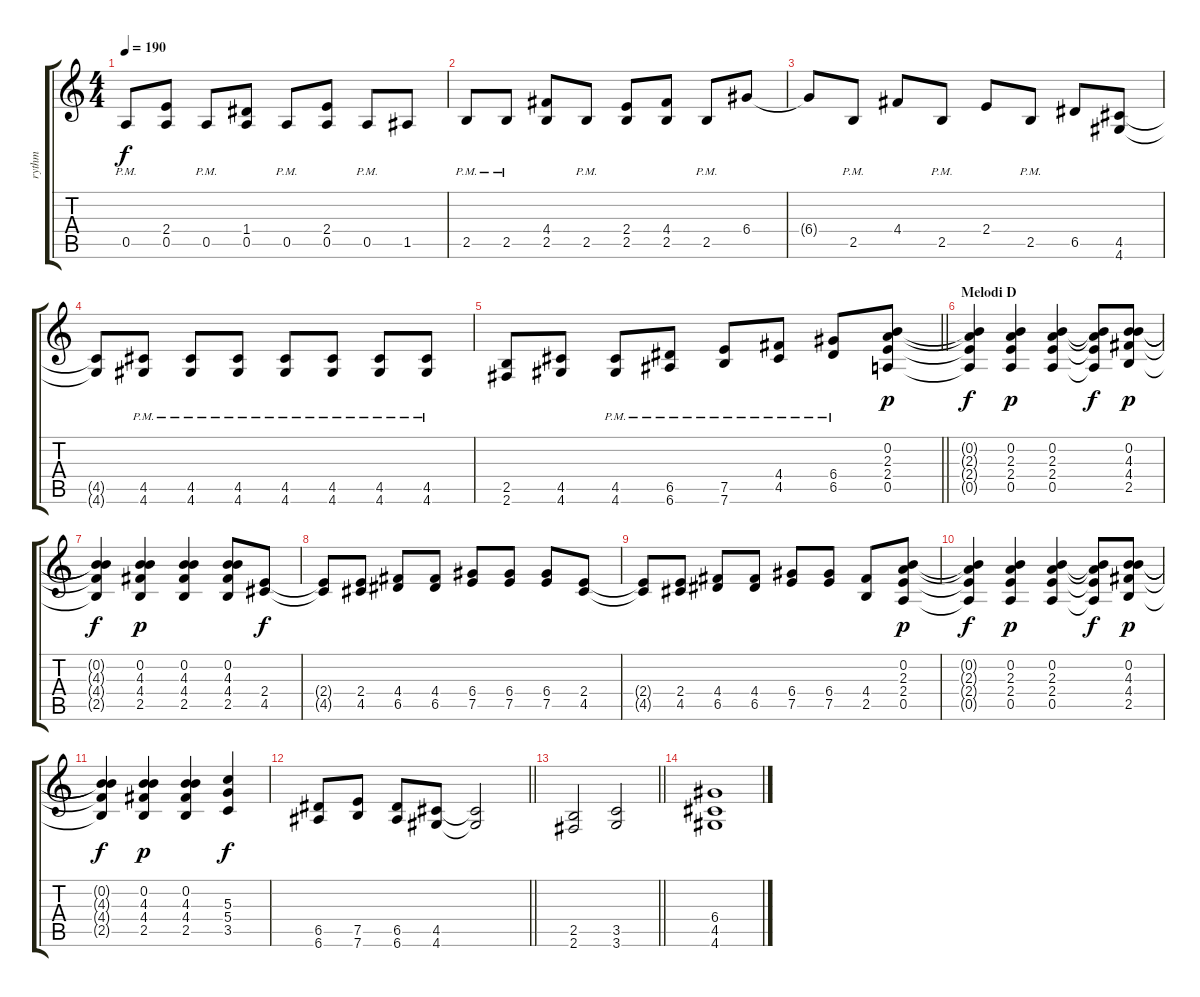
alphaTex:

\track ("rythm" "rythm") {instrument distortionguitar}
\staff {score tabs}
\tuning (E4 B3 G3 D3 A2 E2) {hide}
\ts (4 4)
\tempo 190
\clef g2
\ks c
0.5{pm}.8{dy f} (2.4 0.5).8 0.5{pm}.8 (1.4 0.5).8 0.5{pm}.8 (2.4 0.5).8 0.5{pm}.8 1.5.8 |
2.5{pm}.8 2.5{pm}.8 (4.4 2.5).8 2.5{pm}.8 (2.4 2.5).8 (4.4 2.5).8 2.5{pm}.8 6.4.8 |
6.4{t}.8 2.5{pm}.8 4.4.8 2.5{pm}.8 2.4.8 2.5{pm}.8 6.5.8 (4.5 4.6).8 |
(4.5{t} 4.6{t}).8 (4.5{pm} 4.6{pm}).8 (4.5{pm} 4.6{pm}).8 (4.5{pm} 4.6{pm}).8 (4.5{pm} 4.6{pm}).8 (4.5{pm} 4.6{pm}).8 (4.5{pm} 4.6{pm}).8 (4.5{pm} 4.6{pm}).8 |
\barLineRight lightlight
(2.5 2.6).8 (4.5 4.6).8 (4.5{pm} 4.6{pm}).8 (6.5{pm} 6.6{pm}).8 (7.5{pm} 7.6{pm}).8 (4.4 4.5{pm}).8 (6.4 6.5{pm}).8 (0.2 2.3 2.4 0.5).8{dy p} |
\section ("" "Melodi D")
(0.2{t} 2.3{t} 2.4{t} 0.5{t}).4{dy f} (0.2 2.3 2.4 0.5).4{dy p} (0.2 2.3 2.4 0.5).4 (0.2{t} 2.3{t} 2.4{t} 0.5{t}).8{dy f} (0.2 4.3 4.4 2.5).8{dy p} |
(0.2{t} 4.3{t} 4.4{t} 2.5{t}).4{dy f} (0.2 4.3 4.4 2.5).4{dy p} (0.2 4.3 4.4 2.5).4 (0.2 4.3 4.4 2.5).8 (2.4 4.5).8{dy f} |
(2.4{t} 4.5{t}).8 (2.4 4.5).8 (4.4 6.5).8 (4.4 6.5).8 (6.4 7.5).8 (6.4 7.5).8 (6.4 7.5).8 (2.4 4.5).8 |
(2.4{t} 4.5{t}).8 (2.4 4.5).8 (4.4 6.5).8 (4.4 6.5).8 (6.4 7.5).8 (6.4 7.5).8 (4.4 2.5).8 (0.2 2.3 2.4 0.5).8{dy p} |
(0.2{t} 2.3{t} 2.4{t} 0.5{t}).4{dy f} (0.2 2.3 2.4 0.5).4{dy p} (0.2 2.3 2.4 0.5).4 (0.2{t} 2.3{t} 2.4{t} 0.5{t}).8{dy f} (0.2 4.3 4.4 2.5).8{dy p} |
(0.2{t} 4.3{t} 4.4{t} 2.5{t}).4{dy f} (0.2 4.3 4.4 2.5).4{dy p} (0.2 4.3 4.4 2.5).4 (5.3 5.4 3.5).4{dy f} |
\barLineRight lightlight
(6.5 6.6).8 (7.5 7.6).8 (6.5 6.6).8 (4.5 4.6).8 (4.5{t} 4.6{t}).2 |
\barLineRight lightlight
(2.5 2.6).2 (3.5 3.6).2 |
(6.4 4.5 4.6).1
